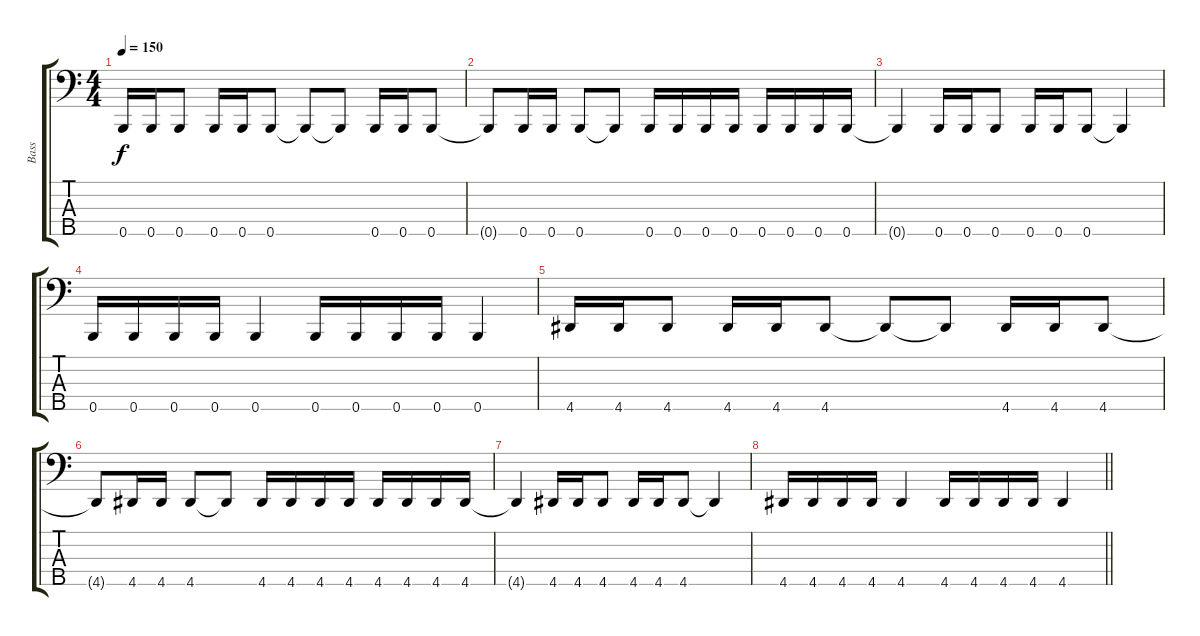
\track ("Bass" "Bass") {instrument electricbassfinger}
\staff {score tabs}
\tuning (G2 D2 A1 E1 B0) {hide}
\ts (4 4)
\tempo 150
\clef f4
\ks c
0.5.16{dy f} 0.5.16 0.5.8 0.5.16 0.5.16 0.5.8 0.5{t}.8 0.5{t}.8 0.5.16 0.5.16 0.5.8 |
0.5{t}.8 0.5.16 0.5.16 0.5.8 0.5{t}.8 0.5.16 0.5.16 0.5.16 0.5.16 0.5.16 0.5.16 0.5.16 0.5.16 |
0.5{t}.4 0.5.16 0.5.16 0.5.8 0.5.16 0.5.16 0.5.8 0.5{t}.4 |
0.5.16 0.5.16 0.5.16 0.5.16 0.5.4 0.5.16 0.5.16 0.5.16 0.5.16 0.5.4 |
4.5.16 4.5.16 4.5.8 4.5.16 4.5.16 4.5.8 4.5{t}.8 4.5{t}.8 4.5.16 4.5.16 4.5.8 |
4.5{t}.8 4.5.16 4.5.16 4.5.8 4.5{t}.8 4.5.16 4.5.16 4.5.16 4.5.16 4.5.16 4.5.16 4.5.16 4.5.16 |
4.5{t}.4 4.5.16 4.5.16 4.5.8 4.5.16 4.5.16 4.5.8 4.5{t}.4 |
\barLineRight lightlight
4.5.16 4.5.16 4.5.16 4.5.16 4.5.4 4.5.16 4.5.16 4.5.16 4.5.16 4.5.4
